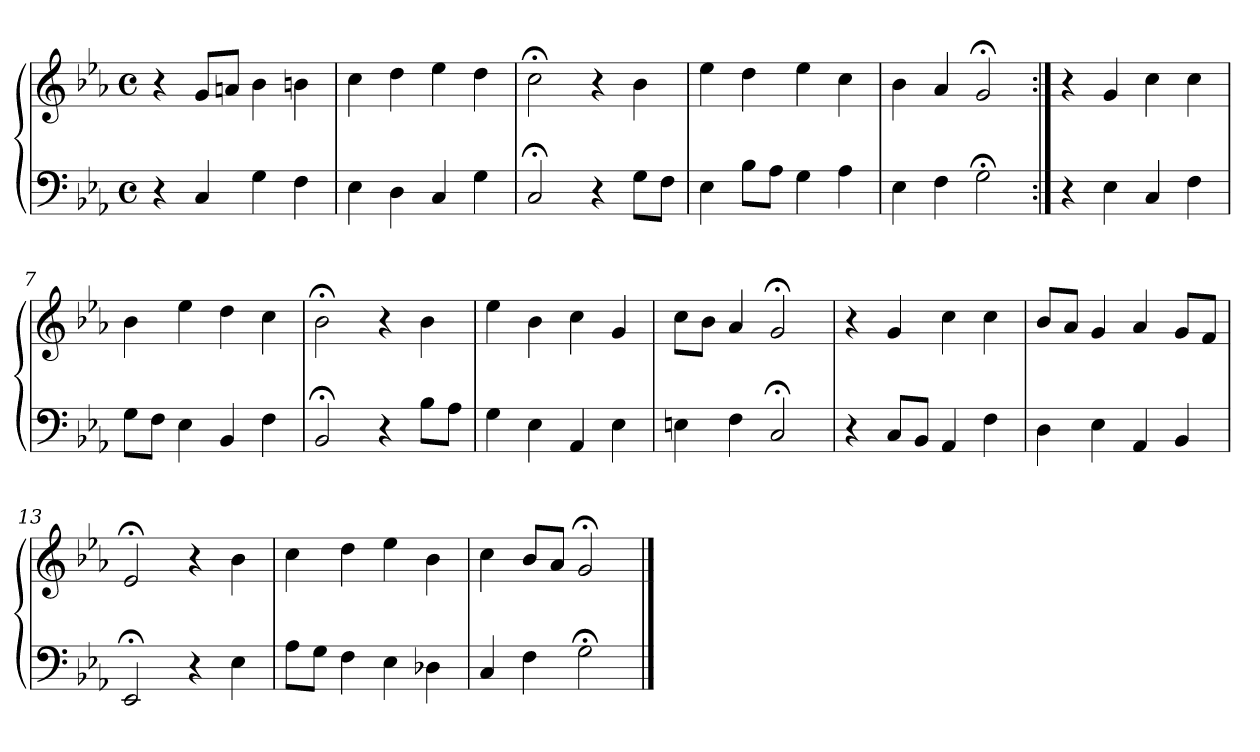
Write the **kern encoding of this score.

**kern	**kern
*part1	*part1
*staff2	*staff1
*clefF4	*clefG2
*k[b-e-a-]	*k[b-e-a-]
*M4/4	*M4/4
*met(c)	*met(c)
=1	=1
4r	4r
4C	8gL
.	8anJ
4G	4b-
4F	4bn
=2	=2
4E-	4cc
4D	4dd
4C	4ee-
4G	4dd
=3	=3
2C;<	2cc;<
4r	4r
8GL	4b-
8FJ	.
=4	=4
4E-	4ee-
8B-L	4dd
8A-J	.
4G	4ee-
4A-	4cc
=5	=5
4E-	4b-
4F	4a-
2G;<	2g;<
=6:|!	=6:|!
4r	4r
4E-	4g
4C	4cc
4F	4cc
!!LO:LB:g=z
=7	=7
8GL	4b-
8FJ	.
4E-	4ee-
4BB-	4dd
4F	4cc
=8	=8
2BB-;<	2b-;<
4r	4r
8B-L	4b-
8A-J	.
=9	=9
4G	4ee-
4E-	4b-
4AA-	4cc
4E-	4g
=10	=10
4En	8ccL
.	8b-J
4F	4a-
2C;<	2g;<
=11	=11
4r	4r
8CL	4g
8BB-J	.
4AA-	4cc
4F	4cc
=12	=12
4D	8b-L
.	8a-J
4E-	4g
4AA-	4a-
4BB-	8gL
.	8fJ
=13	=13
2EE-;<	2e-;<
4r	4r
4E-	4b-
!!LO:LB:g=z
=14	=14
8A-L	4cc
8GJ	.
4F	4dd
4E-	4ee-
4D-X	4b-
=15	=15
4C	4cc
4F	8b-L
.	8a-J
2G;<	2g;<
==	==
*-	*-
